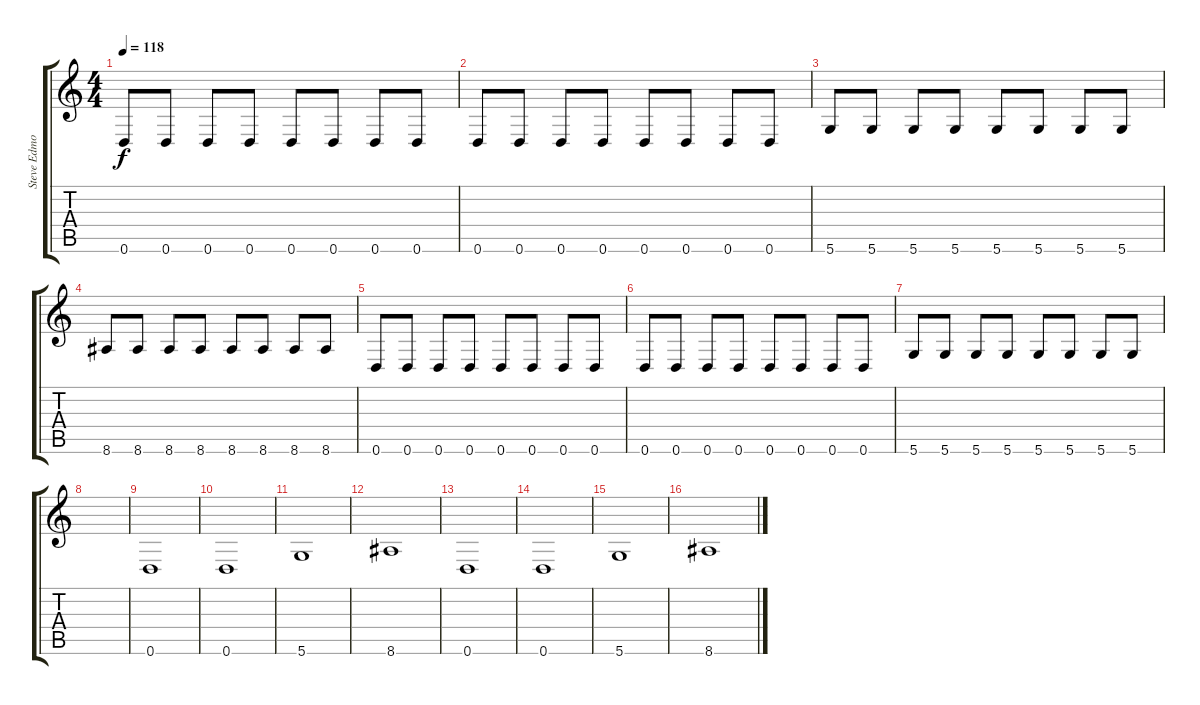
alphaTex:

\track ("Steve Edmondson" "Steve Edmo") {instrument electricbassfinger}
\staff {score tabs}
\tuning (D4 A3 F3 C3 G2 D2) {hide}
\ts (4 4)
\tempo 118
\clef g2
\ks c
0.6.8{dy f} 0.6.8 0.6.8 0.6.8 0.6.8 0.6.8 0.6.8 0.6.8 |
0.6.8 0.6.8 0.6.8 0.6.8 0.6.8 0.6.8 0.6.8 0.6.8 |
5.6.8 5.6.8 5.6.8 5.6.8 5.6.8 5.6.8 5.6.8 5.6.8 |
8.6.8 8.6.8 8.6.8 8.6.8 8.6.8 8.6.8 8.6.8 8.6.8 |
0.6.8 0.6.8 0.6.8 0.6.8 0.6.8 0.6.8 0.6.8 0.6.8 |
0.6.8 0.6.8 0.6.8 0.6.8 0.6.8 0.6.8 0.6.8 0.6.8 |
5.6.8 5.6.8 5.6.8 5.6.8 5.6.8 5.6.8 5.6.8 5.6.8 |
|
0.6.1 |
0.6.1 |
5.6.1 |
8.6.1 |
0.6.1 |
0.6.1 |
5.6.1 |
8.6.1
